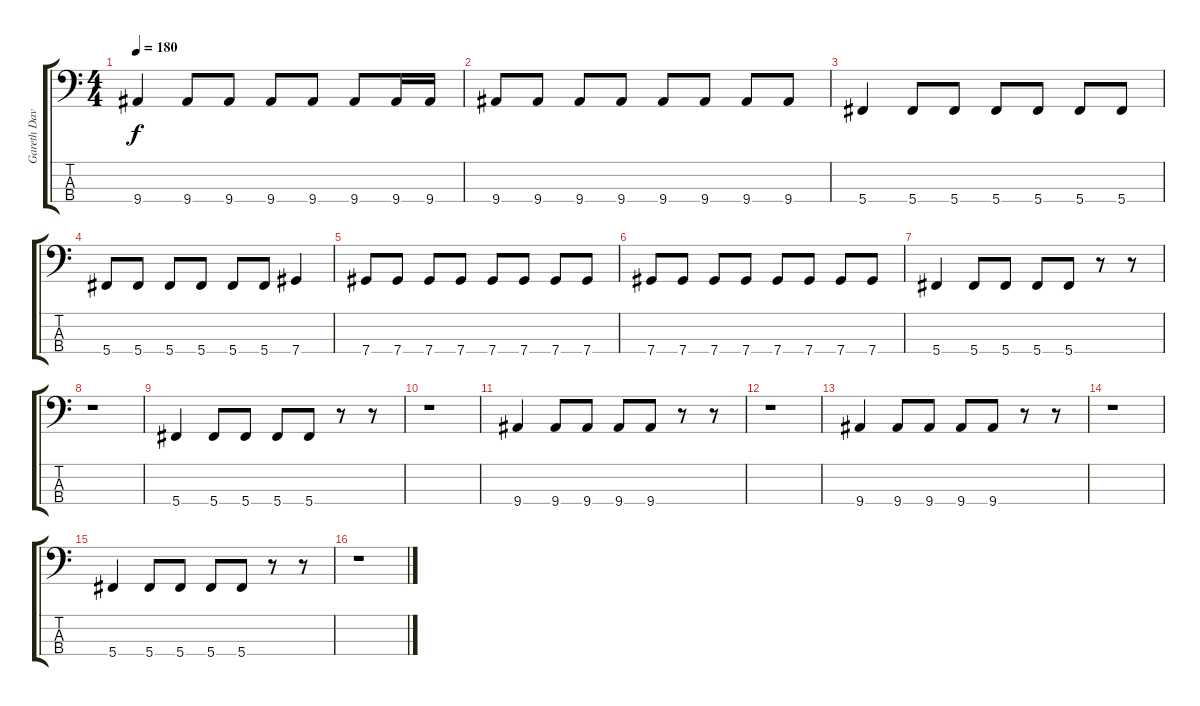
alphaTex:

\track ("Gareth Davies" "Gareth Dav") {instrument electricbasspick}
\staff {score tabs}
\tuning (Gb2 Eb2 Bb1 Db1) {hide}
\ts (4 4)
\tempo 180
\clef f4
\ks c
9.4.4{dy f} 9.4.8 9.4.8 9.4.8 9.4.8 9.4.8 9.4.16 9.4.16 |
9.4.8 9.4.8 9.4.8 9.4.8 9.4.8 9.4.8 9.4.8 9.4.8 |
5.4.4 5.4.8 5.4.8 5.4.8 5.4.8 5.4.8 5.4.8 |
5.4.8 5.4.8 5.4.8 5.4.8 5.4.8 5.4.8 7.4.4 |
7.4.8 7.4.8 7.4.8 7.4.8 7.4.8 7.4.8 7.4.8 7.4.8 |
7.4.8 7.4.8 7.4.8 7.4.8 7.4.8 7.4.8 7.4.8 7.4.8 |
5.4.4 5.4.8 5.4.8 5.4.8 5.4.8 r.8 r.8 |
r.1 |
5.4.4 5.4.8 5.4.8 5.4.8 5.4.8 r.8 r.8 |
r.1 |
9.4.4 9.4.8 9.4.8 9.4.8 9.4.8 r.8 r.8 |
r.1 |
9.4.4 9.4.8 9.4.8 9.4.8 9.4.8 r.8 r.8 |
r.1 |
5.4.4 5.4.8 5.4.8 5.4.8 5.4.8 r.8 r.8 |
r.1
